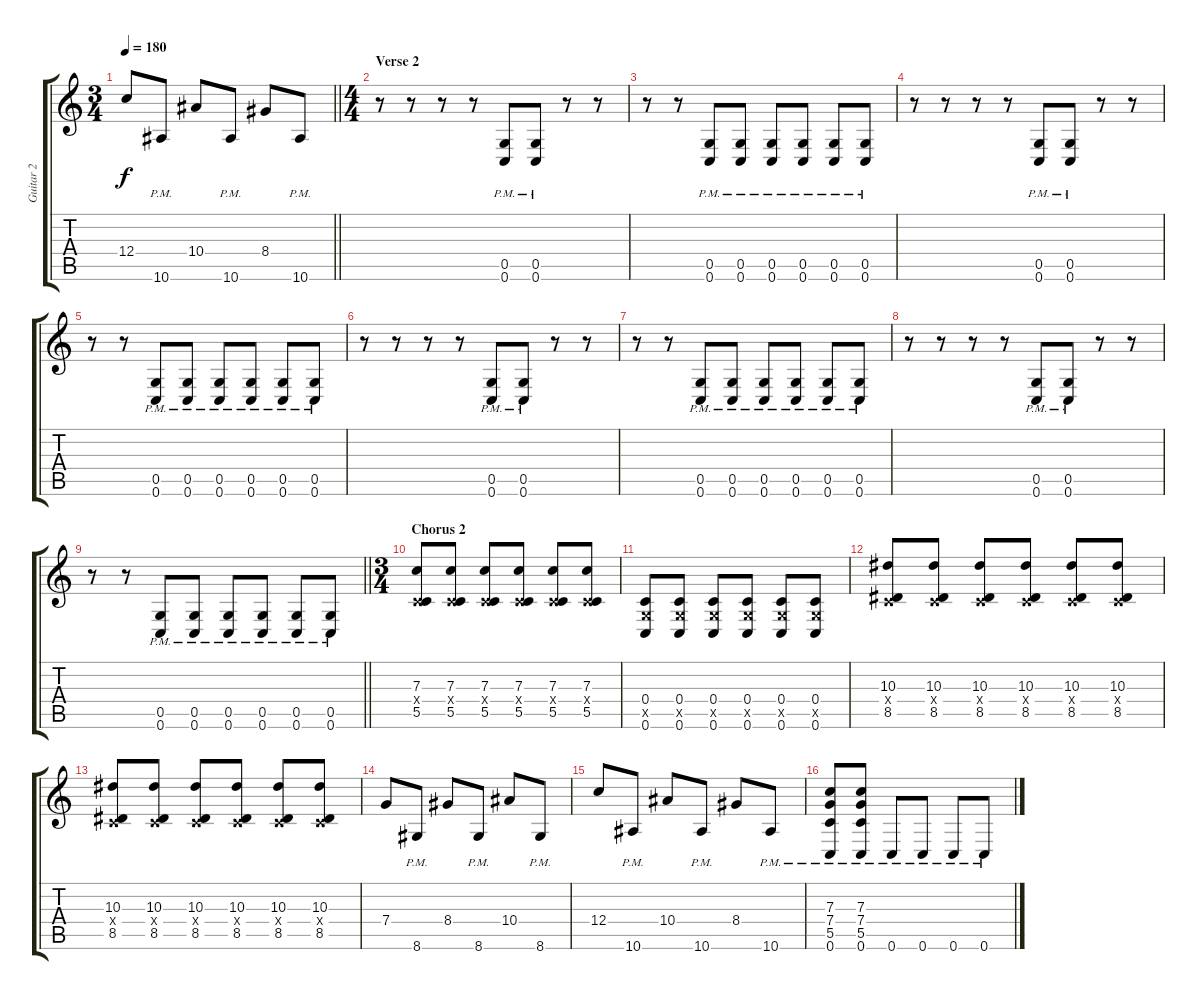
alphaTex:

\track ("Guitar 2" "Guitar 2") {instrument distortionguitar}
\staff {score tabs}
\tuning (D4 A3 F3 C3 G2 C2) {hide}
\ts (3 4)
\tempo 180
\clef g2
\barLineRight lightlight
\ks c
12.4.8{dy f} 10.6{pm}.8 10.4.8 10.6{pm}.8 8.4.8 10.6{pm}.8 |
\ts (4 4)
\section ("" "Verse 2")
r.8 r.8 r.8 r.8 (0.5{pm} 0.6{pm}).8 (0.5{pm} 0.6{pm}).8 r.8 r.8 |
r.8 r.8 (0.5{pm} 0.6{pm}).8 (0.5{pm} 0.6{pm}).8 (0.5{pm} 0.6{pm}).8 (0.5{pm} 0.6{pm}).8 (0.5{pm} 0.6{pm}).8 (0.5{pm} 0.6{pm}).8 |
r.8 r.8 r.8 r.8 (0.5{pm} 0.6{pm}).8 (0.5{pm} 0.6{pm}).8 r.8 r.8 |
r.8 r.8 (0.5{pm} 0.6{pm}).8 (0.5{pm} 0.6{pm}).8 (0.5{pm} 0.6{pm}).8 (0.5{pm} 0.6{pm}).8 (0.5{pm} 0.6{pm}).8 (0.5{pm} 0.6{pm}).8 |
r.8 r.8 r.8 r.8 (0.5{pm} 0.6{pm}).8 (0.5{pm} 0.6{pm}).8 r.8 r.8 |
r.8 r.8 (0.5{pm} 0.6{pm}).8 (0.5{pm} 0.6{pm}).8 (0.5{pm} 0.6{pm}).8 (0.5{pm} 0.6{pm}).8 (0.5{pm} 0.6{pm}).8 (0.5{pm} 0.6{pm}).8 |
r.8 r.8 r.8 r.8 (0.5{pm} 0.6{pm}).8 (0.5{pm} 0.6).8 r.8 r.8 |
\barLineRight lightlight
r.8 r.8 (0.5{pm} 0.6{pm}).8 (0.5{pm} 0.6{pm}).8 (0.5{pm} 0.6{pm}).8 (0.5{pm} 0.6{pm}).8 (0.5{pm} 0.6{pm}).8 (0.5{pm} 0.6{pm}).8 |
\ts (3 4)
\section ("" "Chorus 2")
(7.3 0.4{x} 5.5).8 (7.3 0.4{x} 5.5).8 (7.3 0.4{x} 5.5).8 (7.3 0.4{x} 5.5).8 (7.3 0.4{x} 5.5).8 (7.3 0.4{x} 5.5).8 |
(0.4 0.5{x} 0.6).8 (0.4 0.5{x} 0.6).8 (0.4 0.5{x} 0.6).8 (0.4 0.5{x} 0.6).8 (0.4 0.5{x} 0.6).8 (0.4 0.5{x} 0.6).8 |
(10.3 0.4{x} 8.5).8 (10.3 0.4{x} 8.5).8 (10.3 0.4{x} 8.5).8 (10.3 0.4{x} 8.5).8 (10.3 0.4{x} 8.5).8 (10.3 0.4{x} 8.5).8 |
(10.3 0.4{x} 8.5).8 (10.3 0.4{x} 8.5).8 (10.3 0.4{x} 8.5).8 (10.3 0.4{x} 8.5).8 (10.3 0.4{x} 8.5).8 (10.3 0.4{x} 8.5).8 |
7.4.8 8.6{pm}.8 8.4.8 8.6{pm}.8 10.4.8 8.6{pm}.8 |
12.4.8 10.6{pm}.8 10.4.8 10.6{pm}.8 8.4.8 10.6{pm}.8 |
(7.3 7.4 5.5 0.6{pm}).8 (7.3 7.4 5.5 0.6{pm}).8 0.6{pm}.8 0.6{pm}.8 0.6{pm}.8 0.6{pm}.8
